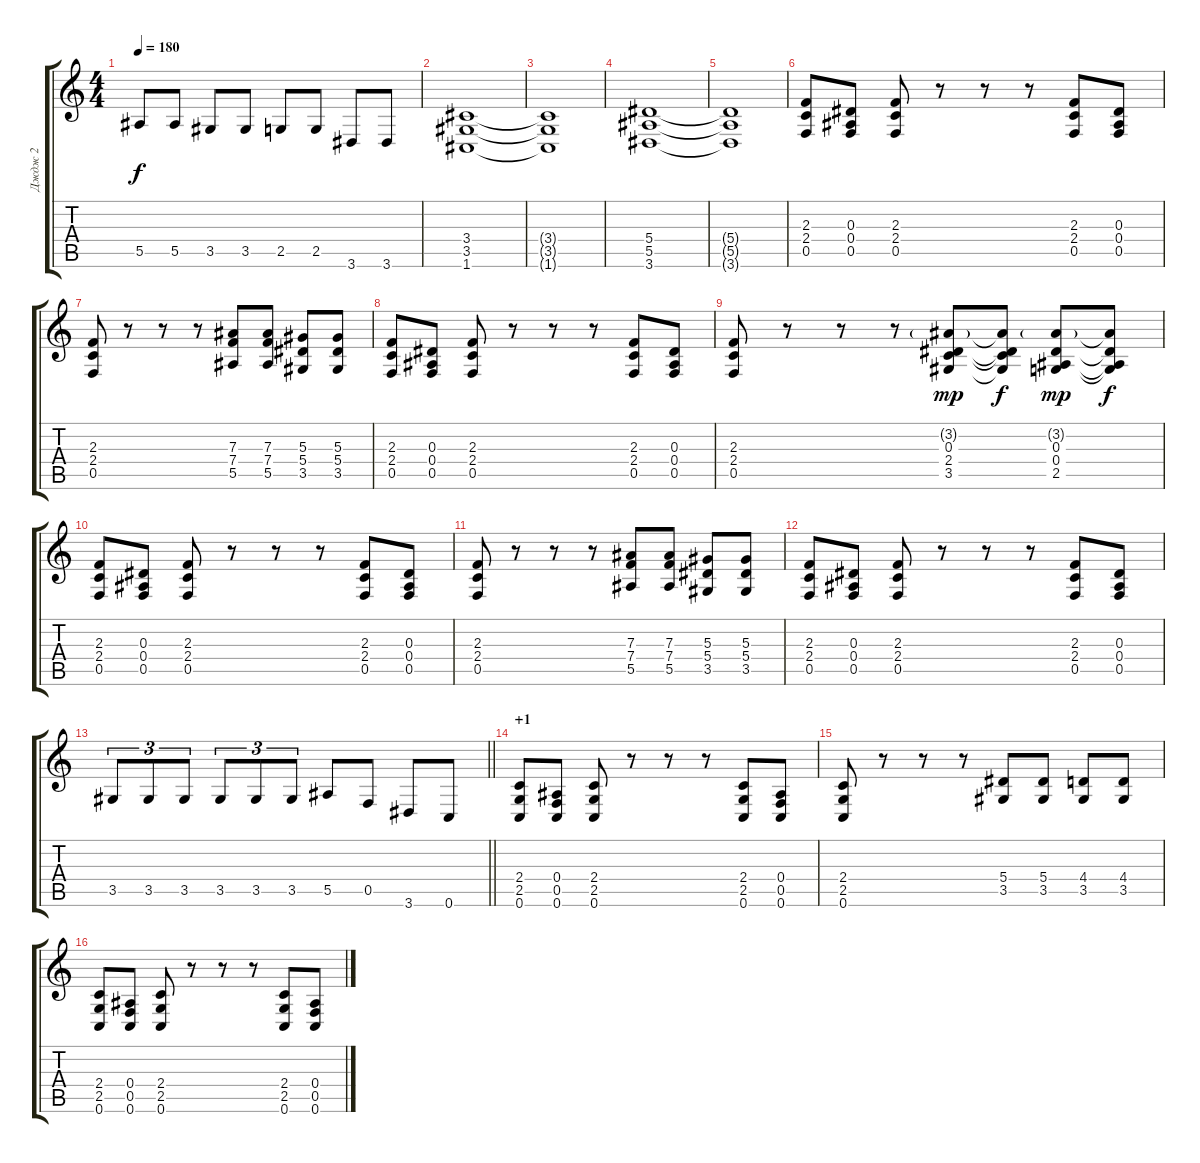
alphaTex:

\track ("Дждж 2" "Дждж 2") {instrument overdrivenguitar}
\staff {score tabs}
\tuning (C4 G3 Eb3 Bb2 F2 C2) {hide}
\ts (4 4)
\tempo 180
\clef g2
\ks c
5.5.8{dy f} 5.5.8 3.5.8 3.5.8 2.5.8 2.5.8 3.6.8 3.6.8 |
(3.4 3.5 1.6).1 |
(3.4{t} 3.5{t} 1.6{t}).1 |
(5.4 5.5 3.6).1 |
(5.4{t} 5.5{t} 3.6{t}).1 |
(2.3 2.4 0.5).8 (0.3 0.4 0.5).8 (2.3 2.4 0.5).8 r.8 r.8 r.8 (2.3 2.4 0.5).8 (0.3 0.4 0.5).8 |
(2.3 2.4 0.5).8 r.8 r.8 r.8 (7.3 7.4 5.5).8 (7.3 7.4 5.5).8 (5.3 5.4 3.5).8 (5.3 5.4 3.5).8 |
(2.3 2.4 0.5).8 (0.3 0.4 0.5).8 (2.3 2.4 0.5).8 r.8 r.8 r.8 (2.3 2.4 0.5).8 (0.3 0.4 0.5).8 |
(2.3 2.4 0.5).8 r.8 r.8 r.8 (3.2{g} 0.3 2.4 3.5).8{dy mp} (3.2{t} 0.3{t} 2.4{t} 3.5{t}).8{dy f} (3.2{g} 0.3 0.4 2.5).8{dy mp} (3.2{t} 0.3{t} 0.4{t} 2.5{t}).8{dy f} |
(2.3 2.4 0.5).8 (0.3 0.4 0.5).8 (2.3 2.4 0.5).8 r.8 r.8 r.8 (2.3 2.4 0.5).8 (0.3 0.4 0.5).8 |
(2.3 2.4 0.5).8 r.8 r.8 r.8 (7.3 7.4 5.5).8 (7.3 7.4 5.5).8 (5.3 5.4 3.5).8 (5.3 5.4 3.5).8 |
(2.3 2.4 0.5).8 (0.3 0.4 0.5).8 (2.3 2.4 0.5).8 r.8 r.8 r.8 (2.3 2.4 0.5).8 (0.3 0.4 0.5).8 |
\barLineRight lightlight
3.5.8{tu (3 2)} 3.5.8{tu (3 2)} 3.5.8{tu (3 2)} 3.5.8{tu (3 2)} 3.5.8{tu (3 2)} 3.5.8{tu (3 2)} 5.5.8 0.5.8 3.6.8 0.6.8 |
\section ("" "+1")
(2.4 2.5 0.6).8 (0.4 0.5 0.6).8 (2.4 2.5 0.6).8 r.8 r.8 r.8 (2.4 2.5 0.6).8 (0.4 0.5 0.6).8 |
(2.4 2.5 0.6).8 r.8 r.8 r.8 (5.4 3.5).8 (5.4 3.5).8 (4.4 3.5).8 (4.4 3.5).8 |
(2.4 2.5 0.6).8 (0.4 0.5 0.6).8 (2.4 2.5 0.6).8 r.8 r.8 r.8 (2.4 2.5 0.6).8 (0.4 0.5 0.6).8
